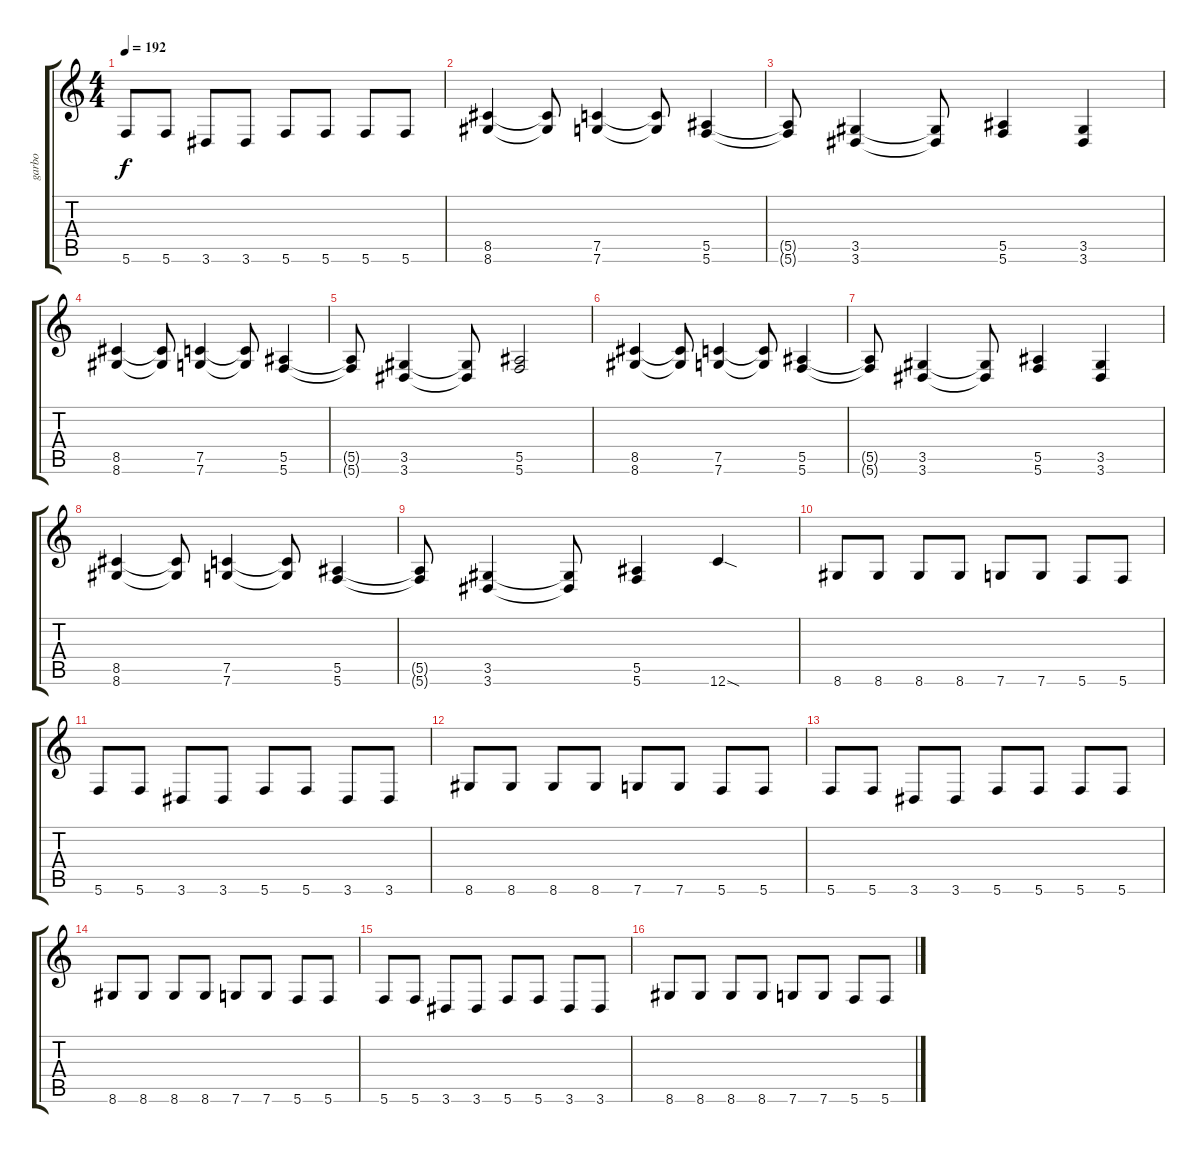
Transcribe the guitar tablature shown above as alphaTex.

\track ("garbo" "garbo") {instrument overdrivenguitar}
\staff {score tabs}
\tuning (C4 G3 Eb3 Bb2 F2 C2) {hide}
\ts (4 4)
\tempo 192
\clef g2
\ks c
5.6.8{dy f} 5.6.8 3.6.8 3.6.8 5.6.8 5.6.8 5.6.8 5.6.8 |
(8.5 8.6).4 (8.5{t} 8.6{t}).8 (7.5 7.6).4 (7.5{t} 7.6{t}).8 (5.5 5.6).4 |
(5.5{t} 5.6{t}).8 (3.5 3.6).4 (3.5{t} 3.6{t}).8 (5.5 5.6).4 (3.5 3.6).4 |
(8.5 8.6).4 (8.5{t} 8.6{t}).8 (7.5 7.6).4 (7.5{t} 7.6{t}).8 (5.5 5.6).4 |
(5.5{t} 5.6{t}).8 (3.5 3.6).4 (3.5{t} 3.6{t}).8 (5.5 5.6).2 |
(8.5 8.6).4 (8.5{t} 8.6{t}).8 (7.5 7.6).4 (7.5{t} 7.6{t}).8 (5.5 5.6).4 |
(5.5{t} 5.6{t}).8 (3.5 3.6).4 (3.5{t} 3.6{t}).8 (5.5 5.6).4 (3.5 3.6).4 |
(8.5 8.6).4 (8.5{t} 8.6{t}).8 (7.5 7.6).4 (7.5{t} 7.6{t}).8 (5.5 5.6).4 |
(5.5{t} 5.6{t}).8 (3.5 3.6).4 (3.5{t} 3.6{t}).8 (5.5 5.6).4 12.6{sod}.4 |
8.6.8 8.6.8 8.6.8 8.6.8 7.6.8 7.6.8 5.6.8 5.6.8 |
5.6.8 5.6.8 3.6.8 3.6.8 5.6.8 5.6.8 3.6.8 3.6.8 |
8.6.8 8.6.8 8.6.8 8.6.8 7.6.8 7.6.8 5.6.8 5.6.8 |
5.6.8 5.6.8 3.6.8 3.6.8 5.6.8 5.6.8 5.6.8 5.6.8 |
8.6.8 8.6.8 8.6.8 8.6.8 7.6.8 7.6.8 5.6.8 5.6.8 |
5.6.8 5.6.8 3.6.8 3.6.8 5.6.8 5.6.8 3.6.8 3.6.8 |
8.6.8 8.6.8 8.6.8 8.6.8 7.6.8 7.6.8 5.6.8 5.6.8
